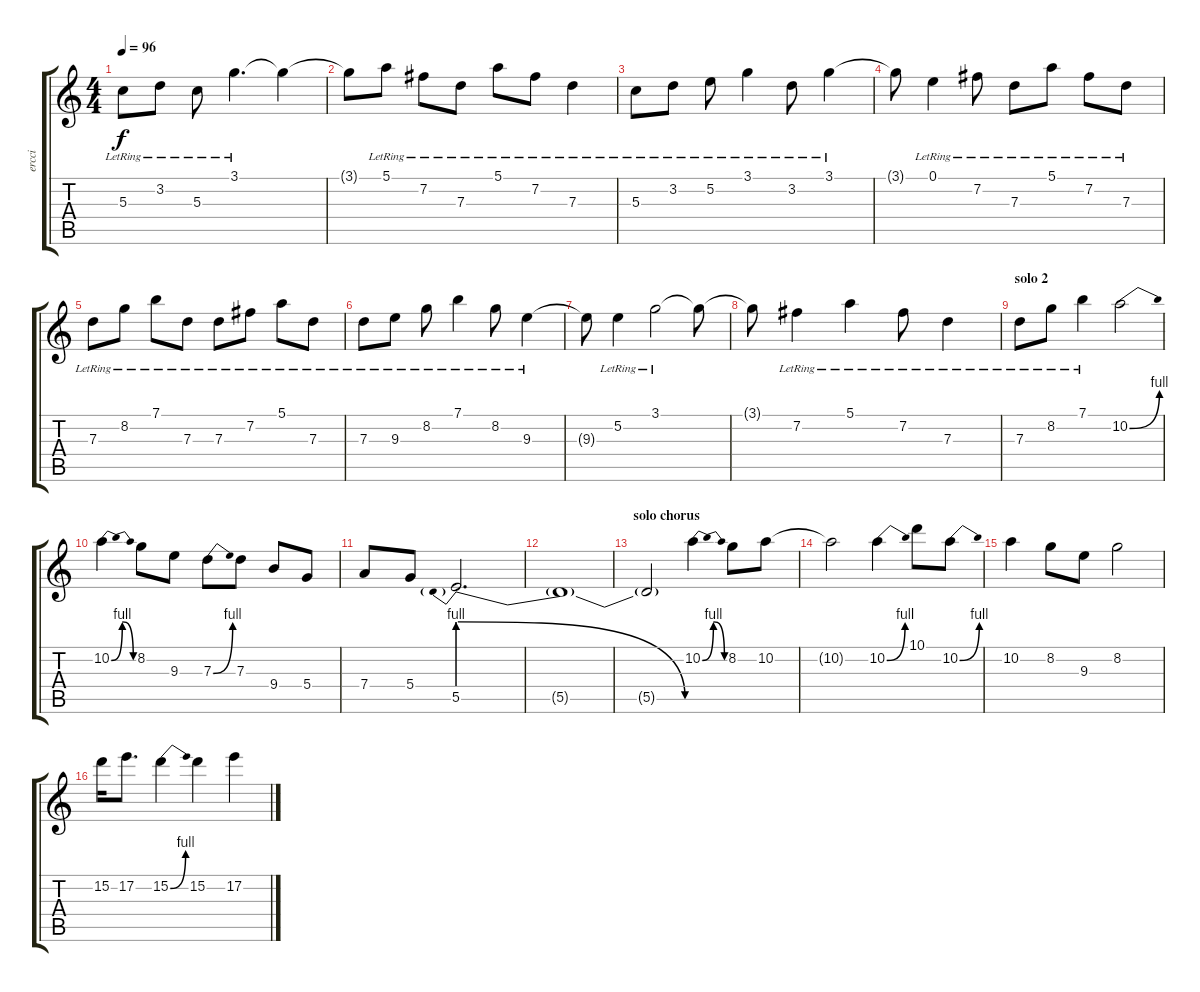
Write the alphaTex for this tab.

\track ("ercci" "ercci") {instrument electricguitarjazz}
\staff {score tabs}
\tuning (E4 B3 G3 D3 A2 E2) {hide}
\ts (4 4)
\tempo 96
\clef g2
\ks c
5.3{lr}.8{dy f} 3.2{lr}.8 5.3{lr}.8 3.1{lr}.4{d} 3.1{t}.4 |
3.1{t}.8 5.1{lr}.8 7.2{lr}.8 7.3{lr}.8 5.1{lr}.8 7.2{lr}.8 7.3{lr}.4 |
5.3{lr}.8 3.2{lr}.8 5.2{lr}.8 3.1{lr}.4 3.2{lr}.8 3.1{lr}.4 |
3.1{t}.8 0.1{lr}.4 7.2{lr}.8 7.3{lr}.8 5.1{lr}.8 7.2{lr}.8 7.3{lr}.8 |
7.3{lr}.8 8.2{lr}.8 7.1{lr}.8 7.3{lr}.8 7.3{lr}.8 7.2{lr}.8 5.1{lr}.8 7.3{lr}.8 |
7.3{lr}.8 9.3{lr}.8 8.2{lr}.8 7.1{lr}.4 8.2{lr}.8 9.3{lr}.4 |
9.3{t}.8 5.2{lr}.4 3.1{lr}.2 3.1{t}.8 |
3.1{t}.8 7.2{lr}.4 5.1{lr}.4 7.2{lr}.8 7.3{lr}.4 |
\section ("" "solo 2")
7.3{lr}.8 8.2{lr}.8 7.1{lr}.4 10.2{be (bend 0 0 60 4)}.2{instrument electricguitarjazz} |
10.2{be (bendrelease 0 0 30 4 30 4 60 0)}.4 8.2.8 9.3.8 7.3{be (bend 0 0 60 4)}.8 7.3.8 9.4.8 5.4.8 |
7.4.8 5.4.8 5.5{be (prebendrelease 0 4 60 0)}.2{d volume 3} |
5.5{t}.1 |
\section ("" "solo chorus")
5.5{t}.2 10.2{be (bendrelease 0 0 30 4 30 4 60 0)}.4{volume 8} 8.2.8 10.2.8 |
10.2{t}.2 10.2{be (bend 0 0 60 4)}.4 10.1.8 10.2{be (bend 0 0 60 4)}.8 |
10.2.4 8.2.8 9.3.8 8.2.2 |
15.2.16 17.2.8{d} 15.2{be (bend 0 0 60 4)}.4 15.2.4 17.2.4
